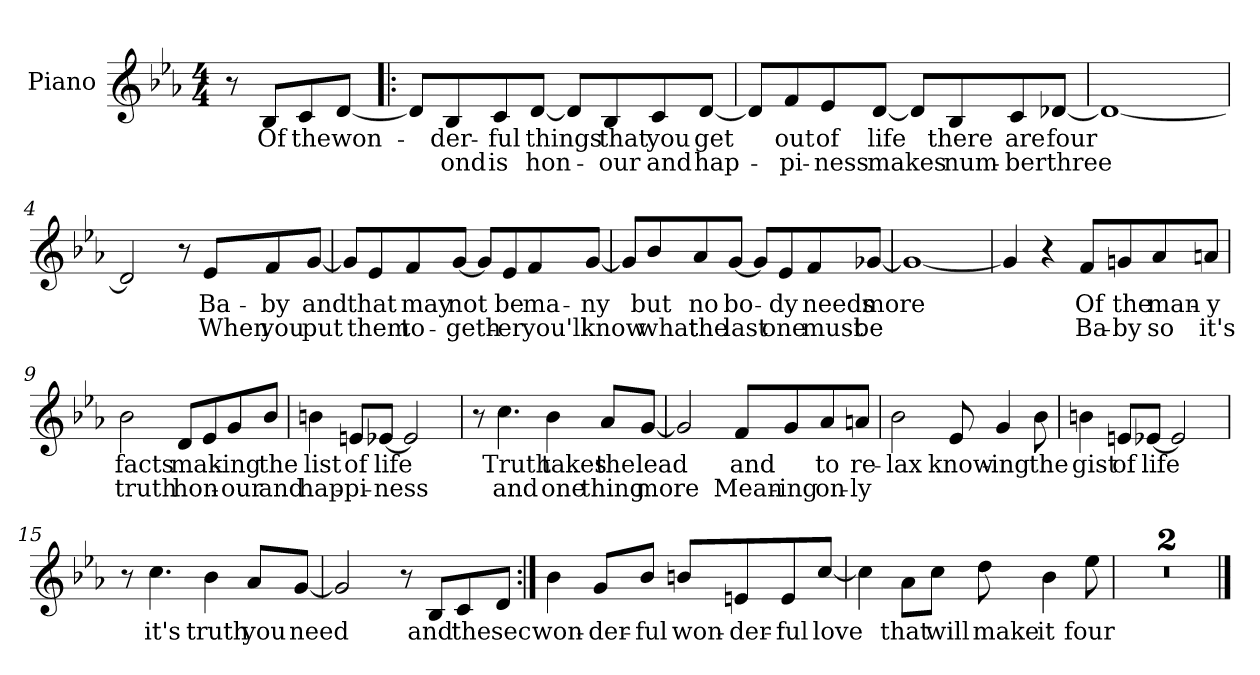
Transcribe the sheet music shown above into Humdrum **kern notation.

**kern	**text	**text
*part1	*part1	*part1
*staff1	*staff1	*staff1
*I"Piano	*	*
*I'Pno.	*	*
*clefG2	*	*
*k[b-e-a-]	*	*
*M4/4	*	*
=	=	=
8r	.	.
!	!LO:LY:b	!
8B-/L	Of	.
!	!LO:LY:b	!
8c/	the	.
!	!LO:LY:b	!
[8d/J	won-	.
=1!|:	=1!|:	=1!|:
8d/L]	.	.
!	!LO:LY:b	!LO:LY:b
8B-/	-der-	ond
!	!LO:LY:b	!LO:LY:b
8c/	-ful	is
!	!LO:LY:b	!LO:LY:b
[8d/J	things	hon-
8d/L]	.	.
!	!LO:LY:b	!LO:LY:b
8B-/	that	-our
!	!LO:LY:b	!LO:LY:b
8c/	you	and
!	!LO:LY:b	!LO:LY:b
[8d/J	get	hap-
=2	=2	=2
8d/L]	.	.
!	!LO:LY:b	!LO:LY:b
8f/	out	-pi-
!	!LO:LY:b	!LO:LY:b
8e-/	of	-ness
!	!LO:LY:b	!LO:LY:b
[8d/J	life	makes
8d/L]	.	.
!	!LO:LY:b	!LO:LY:b
8B-/	there	num-
!	!LO:LY:b	!LO:LY:b
8c/	are	-ber
!	!LO:LY:b	!LO:LY:b
[8d-X/J	four	three
=3	=3	=3
1d-_	.	.
!!LO:LB:g=z
=4	=4	=4
2d-/]	.	.
8r	.	.
!	!LO:LY:b	!LO:LY:b
8e-/L	Ba-	When
!	!LO:LY:b	!LO:LY:b
8f/	-by	you
!	!LO:LY:b	!LO:LY:b
[8g/J	and	put
=5	=5	=5
8g/L]	.	.
!	!LO:LY:b	!LO:LY:b
8e-/	that	them
!	!LO:LY:b	!LO:LY:b
8f/	may	to-
!	!LO:LY:b	!LO:LY:b
[8g/J	not	-geth-
8g/L]	.	.
!	!LO:LY:b	!LO:LY:b
8e-/	be	-er
!	!LO:LY:b	!LO:LY:b
8f/	ma-	you'll
!	!LO:LY:b	!LO:LY:b
[8g/J	-ny	know
=6	=6	=6
8g/L]	.	.
!	!LO:LY:b	!LO:LY:b
8b-/	but	what
!	!LO:LY:b	!LO:LY:b
8a-/	no	the
!	!LO:LY:b	!LO:LY:b
[8g/J	bo-	last
8g/L]	.	.
!	!LO:LY:b	!LO:LY:b
8e-/	-dy	one
!	!LO:LY:b	!LO:LY:b
8f/	needs	must
!	!LO:LY:b	!LO:LY:b
[8g-X/J	more	be
=7	=7	=7
1g-_	.	.
!!LO:LB:g=z
=8	=8	=8
4g-/]	.	.
4r	.	.
!	!LO:LY:b	!LO:LY:b
8f/L	Of	Ba-
!	!LO:LY:b	!LO:LY:b
8gn/	the	-by
!	!LO:LY:b	!LO:LY:b
8a-/	man-	so
!	!LO:LY:b	!LO:LY:b
8an/J	-y	it's
=9	=9	=9
!	!LO:LY:b	!LO:LY:b
2b-\	facts	truth
!	!LO:LY:b	!LO:LY:b
8d/L	mak-	hon-
8e-/	.	.
!	!LO:LY:b	!LO:LY:b
8g/	-ing	-our
!	!LO:LY:b	!LO:LY:b
8b-/J	the	and
=10	=10	=10
!	!LO:LY:b	!LO:LY:b
4bn\	list	hap-
!	!LO:LY:b	!LO:LY:b
8en/L	of	-pi-
!	!LO:LY:b	!LO:LY:b
[8e-X/J	life	-ness
2e-/]	.	.
=11	=11	=11
8r	.	.
!	!LO:LY:b	!LO:LY:b
4.cc\	Truth	and
!	!LO:LY:b	!LO:LY:b
4b-\	takes	one
!	!LO:LY:b	!LO:LY:b
8a-/L	the	thing
!	!LO:LY:b	!LO:LY:b
[8g/J	lead	more
=12	=12	=12
2g/]	.	.
!	!LO:LY:b	!LO:LY:b
8f/L	and	Mean-
!	!	!LO:LY:b
8g/	.	-ing
!	!LO:LY:b	!LO:LY:b
8a-/	to	on-
!	!LO:LY:b	!LO:LY:b
8an/J	re-	-ly
!!LO:LB:g=z
=13	=13	=13
!	!LO:LY:b	!
2b-\	-lax	.
!	!LO:LY:b	!
8e-/	know-	.
!	!LO:LY:b	!
4g/	-ing	.
!	!LO:LY:b	!
8b-\	the	.
=14	=14	=14
!	!LO:LY:b	!
4bn\	gist	.
!	!LO:LY:b	!
8en/L	of	.
!	!LO:LY:b	!
[8e-X/J	life	.
2e-/]	.	.
=15	=15	=15
8r	.	.
!	!LO:LY:b	!
4.cc\	it's	.
!	!LO:LY:b	!
4b-\	truth	.
!	!LO:LY:b	!
8a-/L	you	.
!	!LO:LY:b	!
[8g/J	need	.
=16	=16	=16
2g/]	.	.
8r	.	.
!	!LO:LY:b	!
8B-/L	and	.
!	!LO:LY:b	!
8c/	the	.
!	!LO:LY:b	!
8d/J	sec	.
=17:|!	=17:|!	=17:|!
!	!LO:LY:b	!
4b-\	won-	.
!	!LO:LY:b	!
8g/L	-der-	.
!	!LO:LY:b	!
8b-/J	-ful	.
!	!LO:LY:b	!
8bn/L	won-	.
!	!LO:LY:b	!
8en/	-der-	.
!	!LO:LY:b	!
8e/	-ful	.
!	!LO:LY:b	!
[8cc/J	love	.
!!LO:LB:g=z
=18	=18	=18
4cc\]	.	.
!	!LO:LY:b	!
8a-\L	that	.
!	!LO:LY:b	!
8cc\J	will	.
!	!LO:LY:b	!
8dd\	make	.
!	!LO:LY:b	!
4b-\	it	.
!	!LO:LY:b	!
8ee-\	four	.
=19	=19	=19
1r	.	.
=20	=20	=20
1r	.	.
==	==	==
*-	*-	*-
